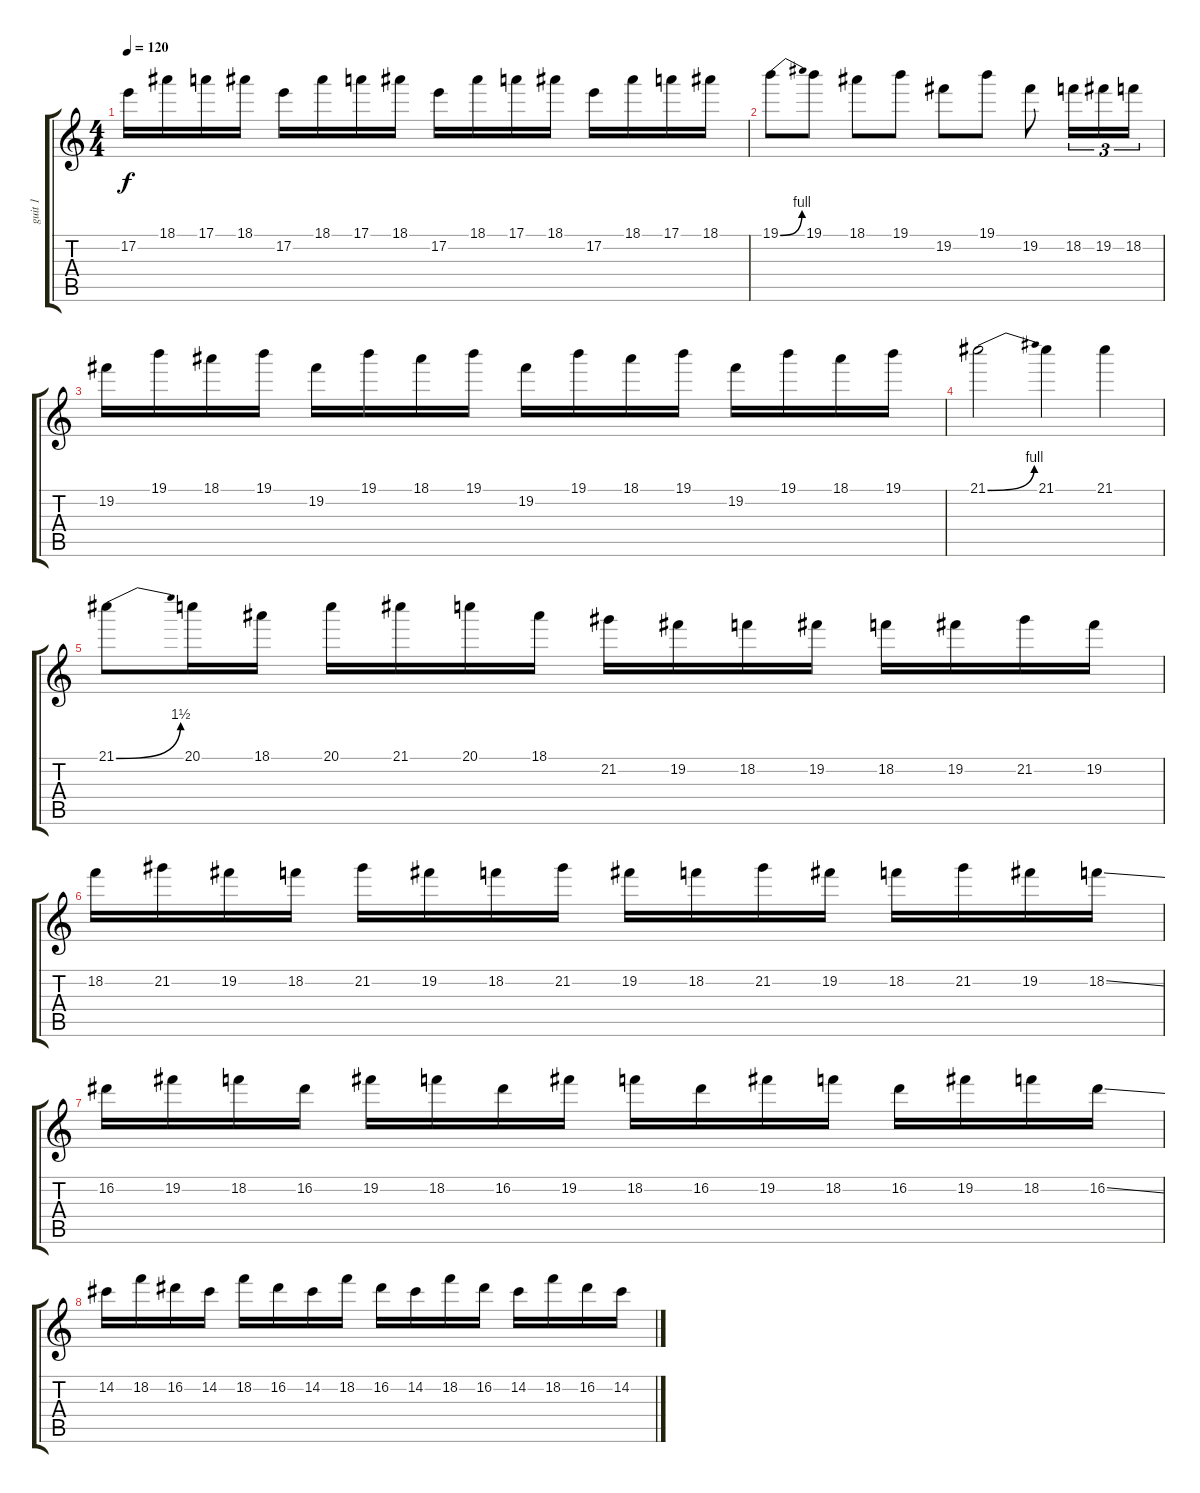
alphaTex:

\track ("guit 1" "guit 1") {instrument overdrivenguitar}
\staff {score tabs}
\tuning (E4 B3 G3 D3 A2 E2) {hide}
\ts (4 4)
\tempo 120
\clef g2
\ks c
17.2.16{dy f} 18.1.16 17.1.16 18.1.16 17.2.16 18.1.16 17.1.16 18.1.16 17.2.16 18.1.16 17.1.16 18.1.16 17.2.16 18.1.16 17.1.16 18.1.16 |
19.1{be (bend 0 0 60 4)}.8 19.1.8 18.1.8 19.1.8 19.2.8 19.1.8 19.2.8 18.2.16{tu (3 2)} 19.2.16{tu (3 2)} 18.2.16{tu (3 2)} |
19.2.16 19.1.16 18.1.16 19.1.16 19.2.16 19.1.16 18.1.16 19.1.16 19.2.16 19.1.16 18.1.16 19.1.16 19.2.16 19.1.16 18.1.16 19.1.16 |
21.1{be (bend 0 0 60 4)}.2 21.1.4 21.1.4 |
21.1{be (bend 0 0 60 6)}.8 20.1.16 18.1.16 20.1.16 21.1.16 20.1.16 18.1.16 21.2.16 19.2.16 18.2.16 19.2.16 18.2.16 19.2.16 21.2.16 19.2.16 |
18.2.16 21.2.16 19.2.16 18.2.16 21.2.16 19.2.16 18.2.16 21.2.16 19.2.16 18.2.16 21.2.16 19.2.16 18.2.16 21.2.16 19.2.16 18.2{ss}.16 |
16.2.16 19.2.16 18.2.16 16.2.16 19.2.16 18.2.16 16.2.16 19.2.16 18.2.16 16.2.16 19.2.16 18.2.16 16.2.16 19.2.16 18.2.16 16.2{ss}.16 |
14.2.16 18.2.16 16.2.16 14.2.16 18.2.16 16.2.16 14.2.16 18.2.16 16.2.16 14.2.16 18.2.16 16.2.16 14.2.16 18.2.16 16.2.16 14.2.16
